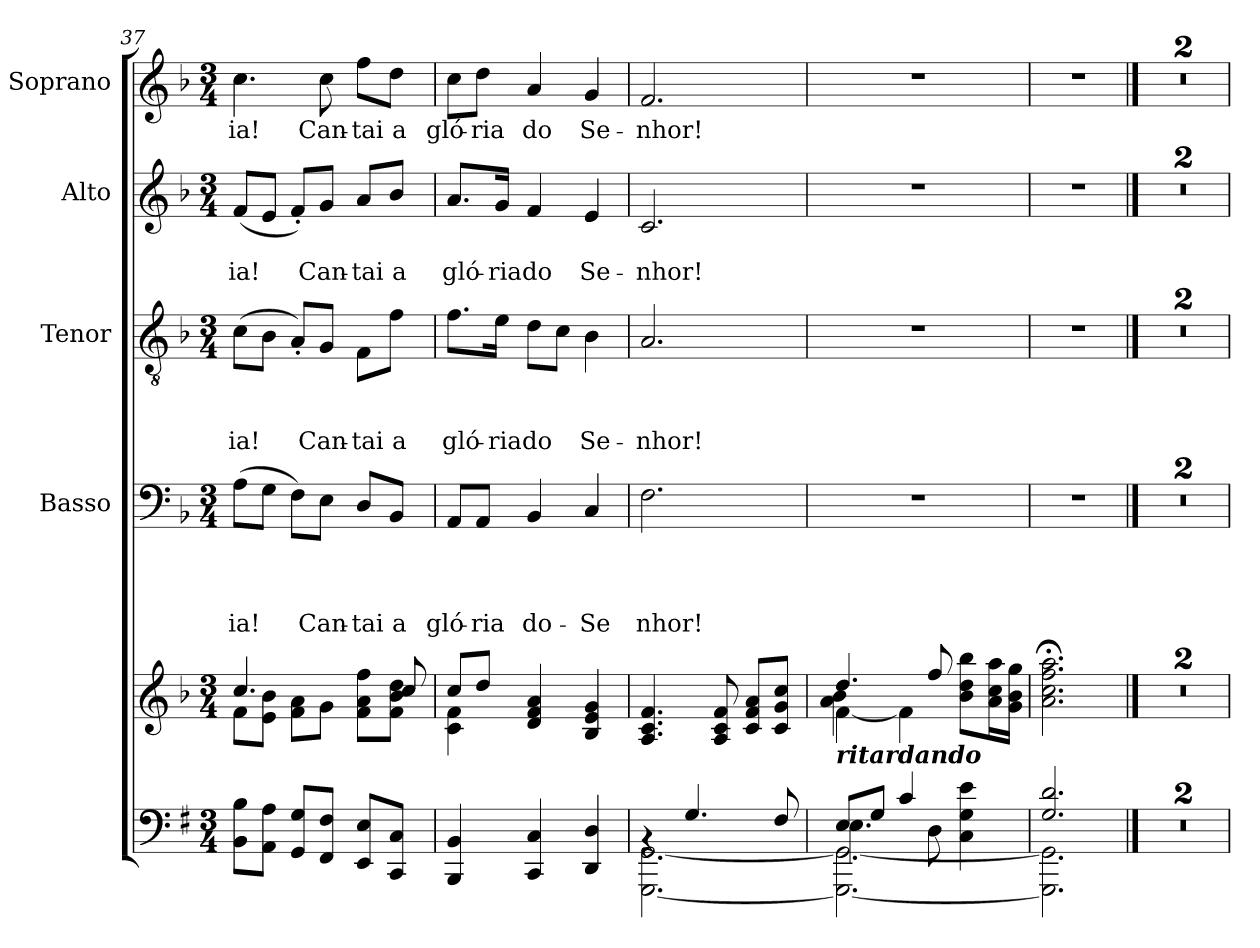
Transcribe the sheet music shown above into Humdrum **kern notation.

**kern	**kern	**kern	**text	**text	**text	**text	**kern	**text	**text	**text	**kern	**text	**text	**kern	**text
*part6	*part5	*part4	*part4	*part4	*part4	*part4	*part3	*part3	*part3	*part3	*part2	*part2	*part2	*part1	*part1
*staff6	*staff5	*staff4	*staff4	*staff4	*staff4	*staff4	*staff3	*staff3	*staff3	*staff3	*staff2	*staff2	*staff2	*staff1	*staff1
*	*	*I"Basso	*	*	*	*	*I"Tenor	*	*	*	*I"Alto	*	*	*I"Soprano	*
!!LO:LB:g=z
*clefF4	*clefG2	*clefF4	*	*	*	*	*clefGv2	*	*	*	*clefG2	*	*	*clefG2	*
*ITrd1c2	*	*	*	*	*	*	*	*	*	*	*	*	*	*	*
*k[b-]	*k[b-]	*k[b-]	*	*	*	*	*k[b-]	*	*	*	*k[b-]	*	*	*k[b-]	*
*F:	*F:	*F:	*	*	*	*	*F:	*	*	*	*F:	*	*	*F:	*
*M3/4	*M3/4	*M3/4	*	*	*	*	*M3/4	*	*	*	*M3/4	*	*	*M3/4	*
=37	=37	=37	=37	=37	=37	=37	=37	=37	=37	=37	=37	=37	=37	=37	=37
*	*^	*	*	*	*	*	*	*	*	*	*	*	*	*	*
!	!	!	!	!	!	!	!LO:LY:b	!	!	!	!LO:LY:b	!	!	!LO:LY:b	!	!LO:LY:b
8AA\ 8A\L	8f\L	4.cc/	(>8A\L	.	.	.	-ia!	(>8c\L	.	.	-ia!	(<8f/L	.	-ia!	4.cc\	-ia!
8GG\ 8G\J	8e\ 8b-\J	.	8G\J	.	.	.	.	8B-\J	.	.	.	8e/J	.	.	.	.
8FF/ 8F/L	8f\ 8a\L	.	8F\L)	.	.	.	.	8A'</L)	.	.	.	8f'</L)	.	.	.	.
!	!	!	!	!	!	!	!LO:LY:b	!	!	!	!LO:LY:b	!	!	!LO:LY:b	!	!LO:LY:b
8EE/ 8E/J	8g\J	4ryy	8E\J	.	.	.	Can-	8G/J	.	.	Can-	8g/J	.	Can-	8cc\	Can-
!	!	!	!	!	!	!	!LO:LY:b	!	!	!	!LO:LY:b	!	!	!LO:LY:b	!	!LO:LY:b
8DD/ 8D/L	8f\ 8a\ 8ff\L	.	8D/L	.	.	.	-tai	8F\L	.	.	-tai	8a/L	.	-tai	8ff\L	-tai
!	!	!	!	!	!	!	!LO:LY:b	!	!	!	!LO:LY:b	!	!	!LO:LY:b	!	!LO:LY:b
8BBB-/ 8BB-/J	8f\ 8b-\ 8dd\J	8cc/	8BB-/J	.	.	.	a	8f\J	.	.	a	8b-/J	.	a	8dd\J	a
=38	=38	=38	=38	=38	=38	=38	=38	=38	=38	=38	=38	=38	=38	=38	=38	=38
!	!	!	!	!	!	!	!LO:LY:b	!	!	!	!LO:LY:b	!	!	!LO:LY:b	!	!LO:LY:b
4AAA/ 4AA/	4c\ 4f\	8cc/L	8AA/L	.	.	.	gló-	8.f\L	.	.	gló-	8.a/L	.	gló-	8cc\L	gló-
!	!	!	!	!	!	!	!LO:LY:b	!	!	!	!	!	!	!	!	!LO:LY:b
.	.	8dd/J	8AA/J	.	.	.	-ria	.	.	.	.	.	.	.	8dd\J	-ria
!	!	!	!	!	!	!	!	!	!	!	!LO:LY:b	!	!	!LO:LY:b	!	!
.	.	.	.	.	.	.	.	16e\Jk	.	.	-ria	16g/Jk	.	-ria	.	.
!	!	!	!	!	!	!	!LO:LY:b	!	!	!	!LO:LY:b	!	!	!LO:LY:b	!	!LO:LY:b
4BBB-/ 4BB-/	4d/ 4f/ 4a/	2ryy	4BB-/	.	.	.	do-	8d\L	.	.	do	4f/	.	do	4a/	do
.	.	.	.	.	.	.	.	8c\J	.	.	.	.	.	.	.	.
!	!	!	!	!	!	!	!LO:LY:b	!	!	!	!LO:LY:b	!	!	!LO:LY:b	!	!LO:LY:b
4CC/ 4C/	4B-/ 4e/ 4g/	.	4C/	.	.	.	-Se	4B-\	.	.	Se-	4e/	.	Se-	4g/	Se-
*	*v	*v	*	*	*	*	*	*	*	*	*	*	*	*	*	*
=39	=39	=39	=39	=39	=39	=39	=39	=39	=39	=39	=39	=39	=39	=39	=39
*^	*	*	*	*	*	*	*	*	*	*	*	*	*	*	*
!	!	!	!	!	!	!	!LO:LY:b	!	!	!	!LO:LY:b	!	!	!LO:LY:b	!	!LO:LY:b
4rBB	[>2.FFF\ [>2.FF\	4.A/ 4.c/ 4.f/	2.F\	.	.	.	nhor!	2.A/	.	.	-nhor!	2.c/	.	-nhor!	2.f/	-nhor!
4.F/	.	.	.	.	.	.	.	.	.	.	.	.	.	.	.	.
.	.	8A/ 8c/ 8f/	.	.	.	.	.	.	.	.	.	.	.	.	.	.
.	.	8c/ 8f/ 8a/L	.	.	.	.	.	.	.	.	.	.	.	.	.	.
8E/	.	8c/ 8g/ 8cc/J	.	.	.	.	.	.	.	.	.	.	.	.	.	.
*v	*v	*	*	*	*	*	*	*	*	*	*	*	*	*	*	*
=40	=40	=40	=40	=40	=40	=40	=40	=40	=40	=40	=40	=40	=40	=40	=40
*	*	*	*	*	*	*	*	*	*	*	*	*	*	*MM45	*
*^	*^	*	*	*	*	*	*	*	*	*	*	*	*	*	*
*	*^	*	*^	*	*	*	*	*	*	*	*	*	*	*	*	*	*
!	!	!	!LO:TX:b:Bi:t=ritardando	!	!	!	!	!	!	!	!	!	!	!	!	!	!	!	!
8D/L	2.FFF\_ 2.FF\_	4.D\	4.dd/	[>4f\	4a\ 4b-\	2.r	.	.	.	.	2.r	.	.	.	2.r	.	.	2.r	.
8F/J	.	.	.	.	.	.	.	.	.	.	.	.	.	.	.	.	.	.	.
4B-/	.	.	.	4f\]	2ryy	.	.	.	.	.	.	.	.	.	.	.	.	.	.
.	.	8C\	8ff/	.	.	.	.	.	.	.	.	.	.	.	.	.	.	.	.
4BB-\ 4F\ 4d\	.	4ryy	8b-\ 8dd\ 8bb-\L	4ryy	.	.	.	.	.	.	.	.	.	.	.	.	.	.	.
.	.	.	16a\ 16cc\ 16aa\L	.	.	.	.	.	.	.	.	.	.	.	.	.	.	.	.
.	.	.	16g\ 16b-\ 16gg\JJ	.	.	.	.	.	.	.	.	.	.	.	.	.	.	.	.
*v	*v	*v	*	*	*	*	*	*	*	*	*	*	*	*	*	*	*	*	*
*	*v	*v	*v	*	*	*	*	*	*	*	*	*	*	*	*	*	*
=41	=41	=41	=41	=41	=41	=41	=41	=41	=41	=41	=41	=41	=41	=41	=41
*	*	*	*	*	*	*	*	*	*	*	*	*	*	*MM30	*
*^	*	*	*	*	*	*	*	*	*	*	*	*	*	*	*
2.F/ 2.c/	2.FFF\] 2.FF\]	2.a\;< 2.cc\;< 2.ff\;< 2.aa\;<	2.r	.	.	.	.	2.r	.	.	.	2.r	.	.	2.r	.
*v	*v	*	*	*	*	*	*	*	*	*	*	*	*	*	*	*
!!LO:PB:g=z
==42	==42	==42	==42	==42	==42	==42	==42	==42	==42	==42	==42	==42	==42	==42	==42
2.r	2.r	2.r	.	.	.	.	2.r	.	.	.	2.r	.	.	2.r	.
=43	=43	=43	=43	=43	=43	=43	=43	=43	=43	=43	=43	=43	=43	=43	=43
2.r	2.r	2.r	.	.	.	.	2.r	.	.	.	2.r	.	.	2.r	.
=	=	=	=	=	=	=	=	=	=	=	=	=	=	=	=
*-	*-	*-	*-	*-	*-	*-	*-	*-	*-	*-	*-	*-	*-	*-	*-
